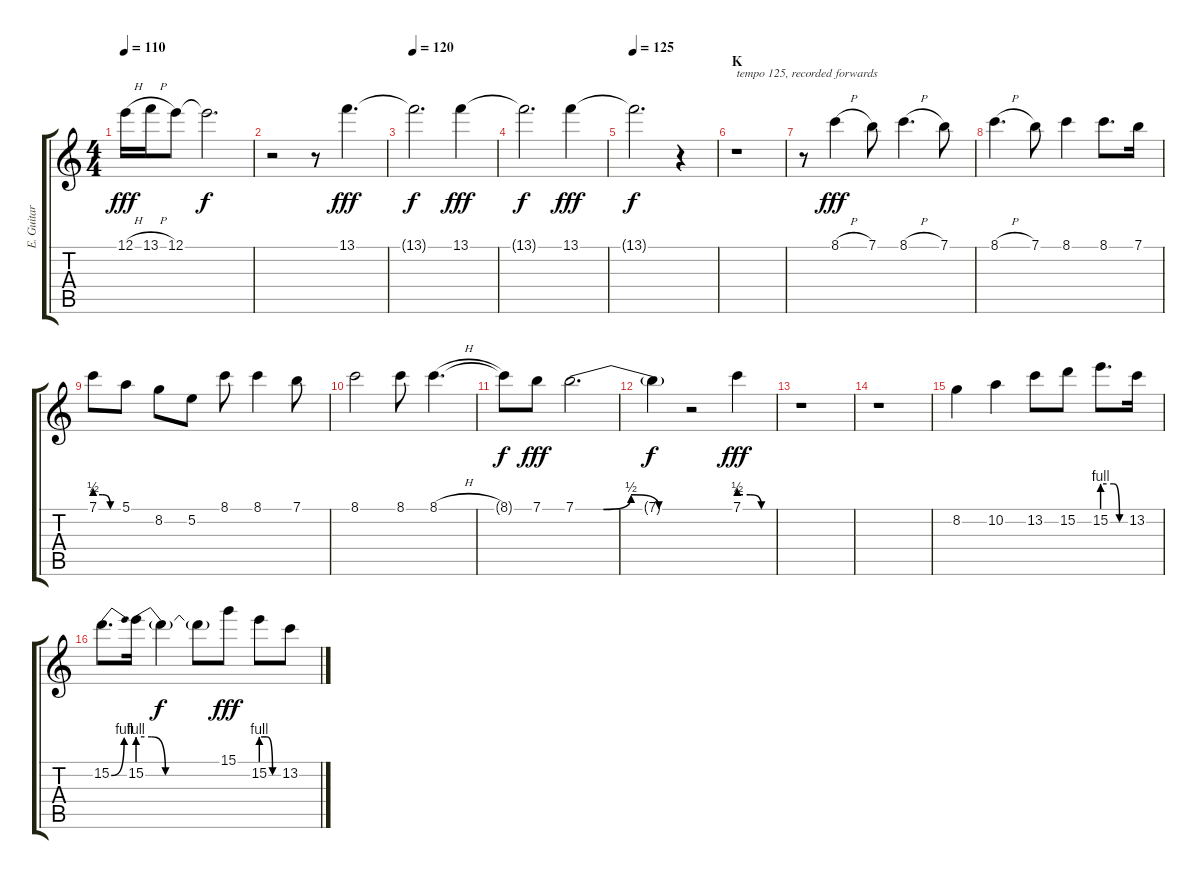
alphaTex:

\track ("E. Guitar 3" "E. Guitar ") {instrument distortionguitar}
\staff {score tabs}
\tuning (E4 B3 G3 D3 A2 E2) {hide}
\ts (4 4)
\tempo 110
\clef g2
\ks c
12.1{h}.16{dy fff} 13.1{h}.16 12.1.8 12.1{t}.2{d dy f} |
r.2 r.8 13.1.4{d dy fff} |
\tempo 120
13.1{t}.2{d dy f} 13.1.4{dy fff} |
13.1{t}.2{d dy f} 13.1.4{dy fff} |
\tempo 125
13.1{t}.2{d dy f} r.4 |
\section ("" "K")
r.1{txt "tempo 125, recorded forwards"} |
r.8 8.1{h}.4{dy fff} 7.1.8 8.1{h}.4{d} 7.1.8 |
8.1{h}.4{d} 7.1.8 8.1.4 8.1.8{d} 7.1.16 |
7.1{be (custom 0 2 20 2 40 0 60 0)}.8 5.1.8 8.2.8 5.2.8 8.1.8 8.1.4 7.1.8 |
8.1.2 8.1.8 8.1{h}.4{d} |
8.1{t}.8{dy f} 7.1.8{dy fff} 7.1{be (custom 0 0 15 0 30 2 45 0 60 0)}.2{d} |
7.1{t}.4{dy f} r.2 7.1{be (custom 0 2 20 2 40 0 60 0)}.4{dy fff} |
r.1 |
r.1 |
8.2.4 10.2.4 13.2.8 15.2.8 15.2{be (custom 0 4 30 4 45 0 60 0)}.8{d} 13.2.16 |
15.2{be (bend 0 0 60 4)}.8{d} 15.2{be (custom 0 4 10 4 20 0 60 0)}.16 15.2{t}.4{dy f} 15.2{t}.8 15.1.8{dy fff} 15.2{be (custom 0 4 20 4 40 0 60 0)}.8 13.2.8
